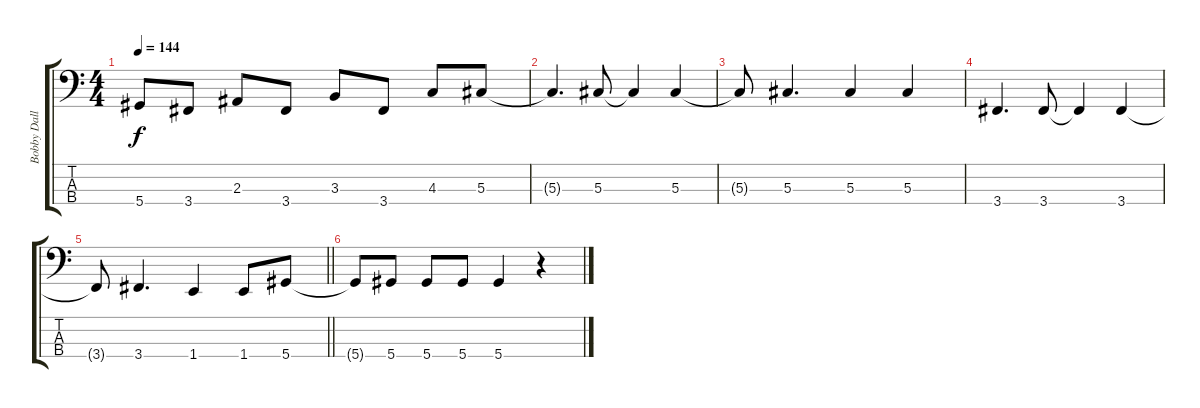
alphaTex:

\track ("Bobby Dall - Bass" "Bobby Dall") {instrument electricbasspick}
\staff {score tabs}
\tuning (Gb2 Db2 Ab1 Eb1) {hide}
\ts (4 4)
\tempo 144
\clef f4
\ks c
5.4{t}.8{dy f} 3.4.8 2.3.8 3.4.8 3.3.8 3.4.8 4.3.8 5.3.8 |
5.3{t}.4{d} 5.3.8 5.3{t}.4 5.3.4 |
5.3{t}.8 5.3.4{d} 5.3.4 5.3.4 |
3.4.4{d} 3.4.8 3.4{t}.4 3.4.4 |
\barLineRight lightlight
3.4{t}.8 3.4.4{d} 1.4.4 1.4.8 5.4.8 |
5.4{t}.8 5.4.8 5.4.8 5.4.8 5.4.4 r.4
